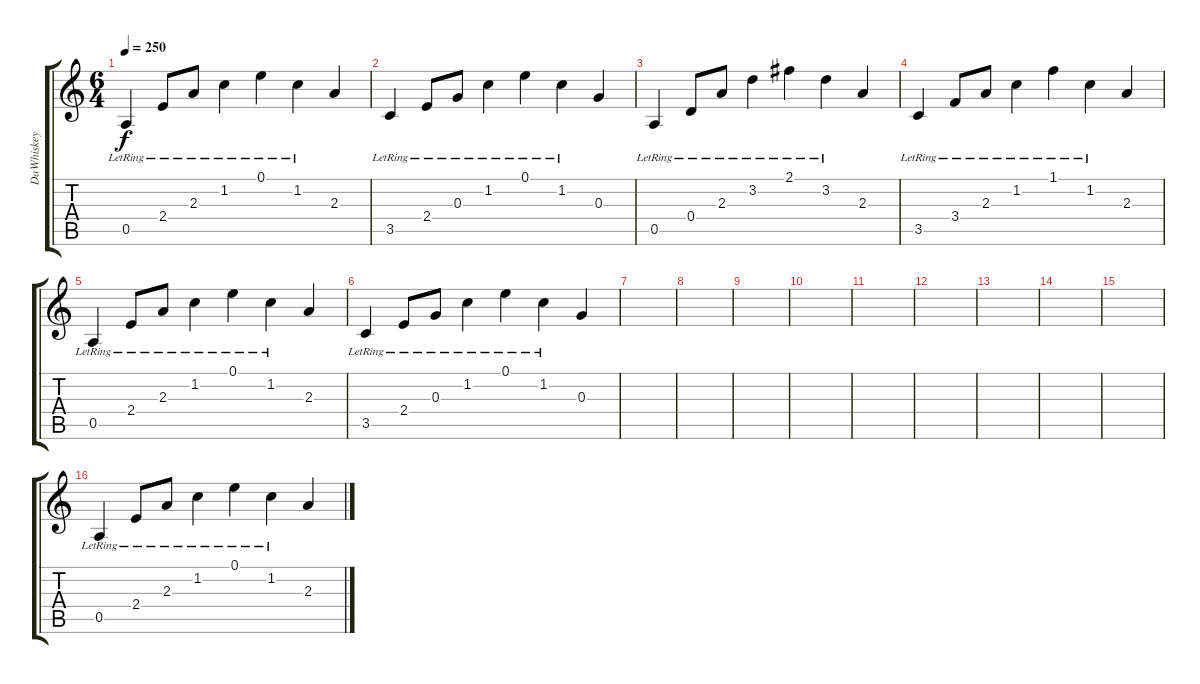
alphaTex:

\track ("DaWhiskey Acoustic" "DaWhiskey ") {instrument electricguitarclean}
\staff {score tabs}
\tuning (E4 B3 G3 D3 A2 E2) {hide}
\ts (6 4)
\tempo 250
\clef g2
\ks c
0.5{lr}.4{dy f} 2.4{lr}.8 2.3{lr}.8 1.2{lr}.4 0.1{lr}.4 1.2{lr}.4 2.3.4 |
3.5{lr}.4 2.4{lr}.8 0.3{lr}.8 1.2{lr}.4 0.1{lr}.4 1.2{lr}.4 0.3.4 |
0.5{lr}.4 0.4{lr}.8 2.3{lr}.8 3.2{lr}.4 2.1{lr}.4 3.2{lr}.4 2.3.4 |
3.5{lr}.4 3.4{lr}.8 2.3{lr}.8 1.2{lr}.4 1.1{lr}.4 1.2{lr}.4 2.3.4 |
0.5{lr}.4 2.4{lr}.8 2.3{lr}.8 1.2{lr}.4 0.1{lr}.4 1.2{lr}.4 2.3.4 |
3.5{lr}.4 2.4{lr}.8 0.3{lr}.8 1.2{lr}.4 0.1{lr}.4 1.2{lr}.4 0.3.4 |
|
|
|
|
|
|
|
|
|
0.5{lr}.4 2.4{lr}.8 2.3{lr}.8 1.2{lr}.4 0.1{lr}.4 1.2{lr}.4 2.3.4
